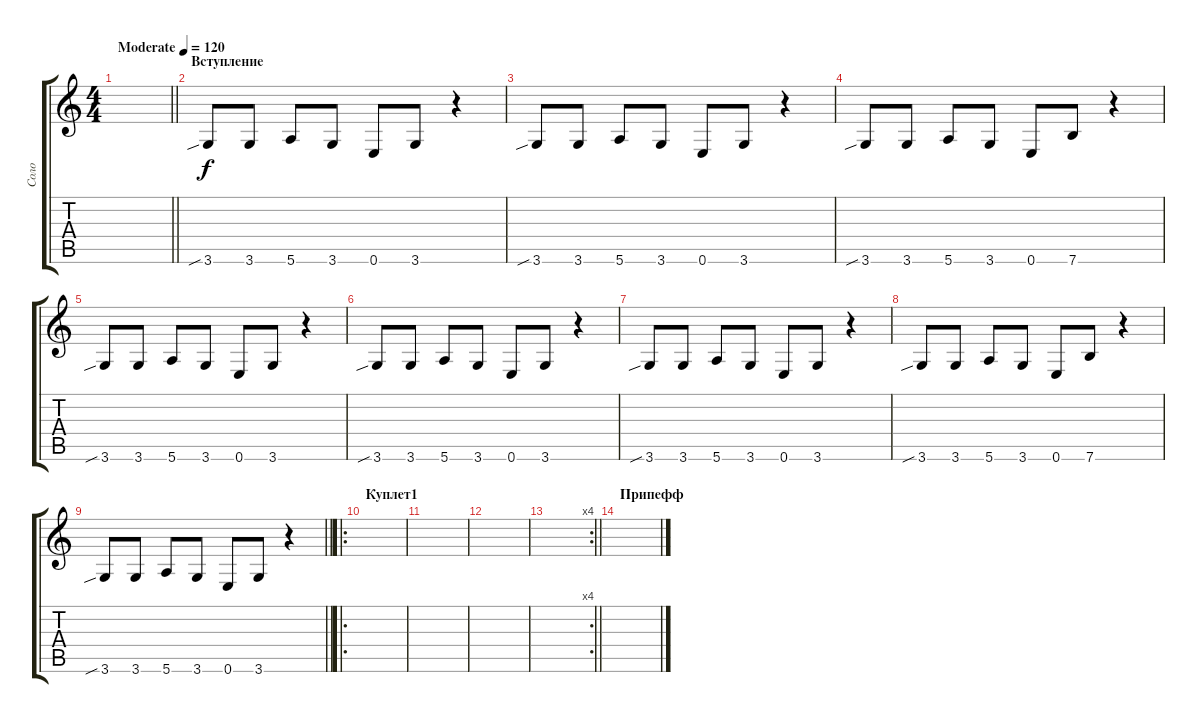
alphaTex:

\track ("Соло" "Соло") {instrument overdrivenguitar}
\staff {score tabs}
\tuning (E4 B3 G3 D3 A2 E2) {hide}
\ts (4 4)
\tempo (120 "Moderate")
\clef g2
\barLineRight lightlight
\ks c
|
\section ("" "Вступление")
3.6{sib}.8 3.6.8 5.6.8 3.6.8 0.6.8 3.6.8 r.4 |
3.6{sib}.8 3.6.8 5.6.8 3.6.8 0.6.8 3.6.8 r.4 |
3.6{sib}.8 3.6.8 5.6.8 3.6.8 0.6.8 7.6.8 r.4 |
3.6{sib}.8 3.6.8 5.6.8 3.6.8 0.6.8 3.6.8 r.4 |
3.6{sib}.8 3.6.8 5.6.8 3.6.8 0.6.8 3.6.8 r.4 |
3.6{sib}.8 3.6.8 5.6.8 3.6.8 0.6.8 3.6.8 r.4 |
3.6{sib}.8 3.6.8 5.6.8 3.6.8 0.6.8 7.6.8 r.4 |
\barLineRight lightlight
3.6{sib}.8 3.6.8 5.6.8 3.6.8 0.6.8 3.6.8 r.4 |
\ro
\section ("" "Куплет1")
|
|
|
\rc 4
\barLineRight lightlight
|
\section ("" "Припефф")
